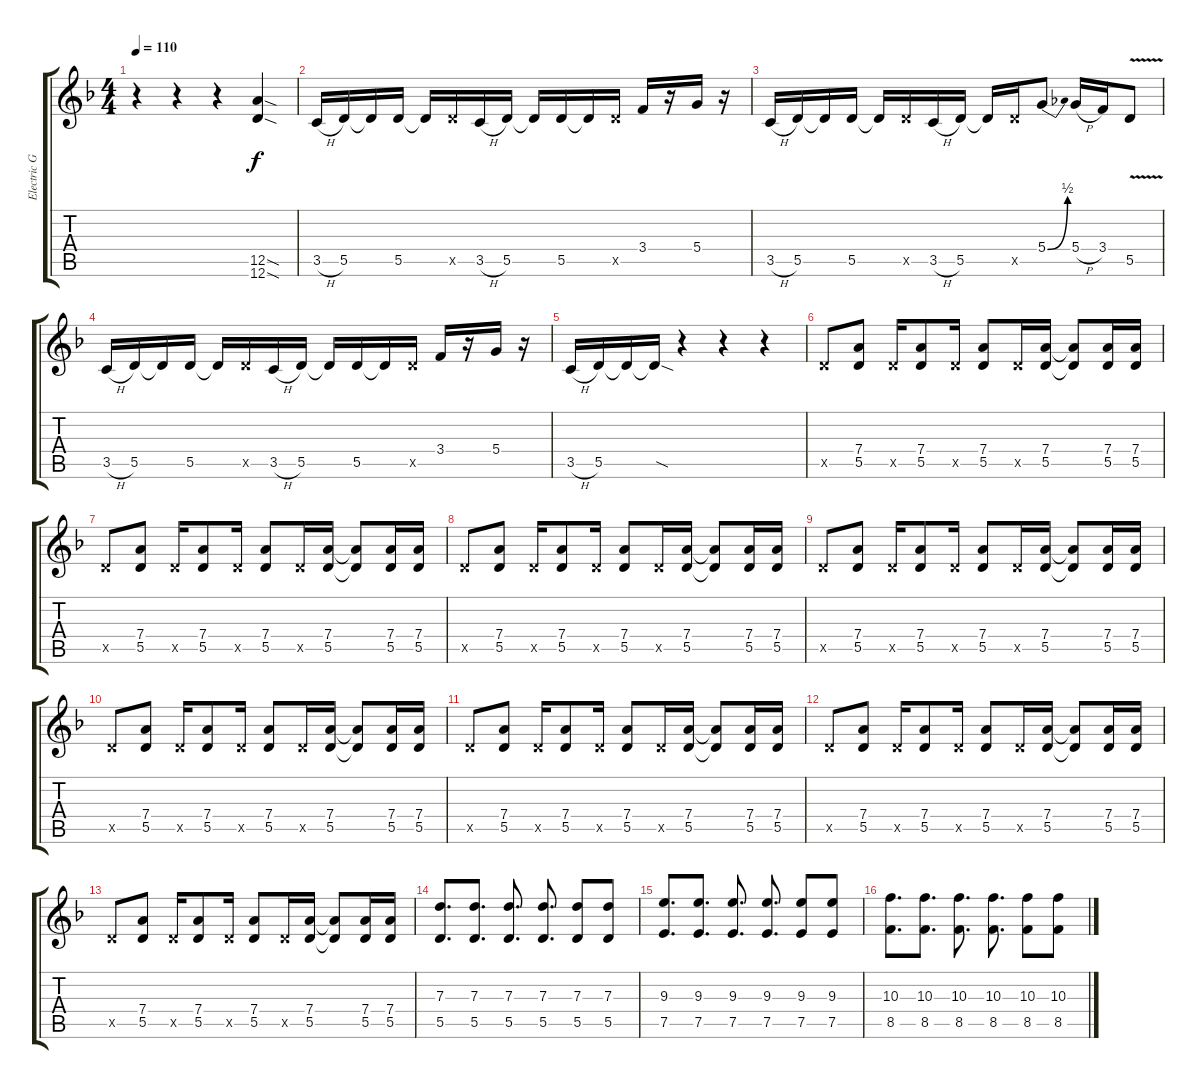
\track ("Electric Guitar 2" "Electric G") {instrument distortionguitar}
\staff {score tabs}
\tuning (E4 B3 G3 D3 A2 D2) {hide}
\ts (4 4)
\tempo 110
\clef g2
\ks dminor
r.4{dy f instrument distortionguitar} r.4 r.4 (12.5{sod} 12.6{sod}).4 |
3.5{h}.16 5.5.16 5.5{t}.16 5.5.16 5.5{t}.16 5.5{x}.16 3.5{h}.16 5.5.16 5.5{t}.16 5.5.16 5.5{t}.16 5.5{x}.16 3.4.16 r.16 5.4.16 r.16 |
3.5{h}.16 5.5.16 5.5{t}.16 5.5.16 5.5{t}.16 5.5{x}.16 3.5{h}.16 5.5.16 5.5{t}.16 5.5{x}.16 5.4{be (bend 0 0 60 2)}.8 5.4{h}.16 3.4.16 5.5{v}.8 |
3.5{h}.16 5.5.16 5.5{t}.16 5.5.16 5.5{t}.16 5.5{x}.16 3.5{h}.16 5.5.16 5.5{t}.16 5.5.16 5.5{t}.16 5.5{x}.16 3.4.16 r.16 5.4.16 r.16 |
3.5{h}.16 5.5.16 5.5{t}.16 5.5{sod t}.16 r.4 r.4 r.4 |
5.5{x}.8 (7.4 5.5).8 5.5{x}.16 (7.4 5.5).8 5.5{x}.16 (7.4 5.5).8 5.5{x}.16 (7.4 5.5).16 (7.4{t} 5.5{t}).8 (7.4 5.5).16 (7.4 5.5).16 |
5.5{x}.8 (7.4 5.5).8 5.5{x}.16 (7.4 5.5).8 5.5{x}.16 (7.4 5.5).8 5.5{x}.16 (7.4 5.5).16 (7.4{t} 5.5{t}).8 (7.4 5.5).16 (7.4 5.5).16 |
5.5{x}.8 (7.4 5.5).8 5.5{x}.16 (7.4 5.5).8 5.5{x}.16 (7.4 5.5).8 5.5{x}.16 (7.4 5.5).16 (7.4{t} 5.5{t}).8 (7.4 5.5).16 (7.4 5.5).16 |
5.5{x}.8 (7.4 5.5).8 5.5{x}.16 (7.4 5.5).8 5.5{x}.16 (7.4 5.5).8 5.5{x}.16 (7.4 5.5).16 (7.4{t} 5.5{t}).8 (7.4 5.5).16 (7.4 5.5).16 |
5.5{x}.8 (7.4 5.5).8 5.5{x}.16 (7.4 5.5).8 5.5{x}.16 (7.4 5.5).8 5.5{x}.16 (7.4 5.5).16 (7.4{t} 5.5{t}).8 (7.4 5.5).16 (7.4 5.5).16 |
5.5{x}.8 (7.4 5.5).8 5.5{x}.16 (7.4 5.5).8 5.5{x}.16 (7.4 5.5).8 5.5{x}.16 (7.4 5.5).16 (7.4{t} 5.5{t}).8 (7.4 5.5).16 (7.4 5.5).16 |
5.5{x}.8 (7.4 5.5).8 5.5{x}.16 (7.4 5.5).8 5.5{x}.16 (7.4 5.5).8 5.5{x}.16 (7.4 5.5).16 (7.4{t} 5.5{t}).8 (7.4 5.5).16 (7.4 5.5).16 |
5.5{x}.8 (7.4 5.5).8 5.5{x}.16 (7.4 5.5).8 5.5{x}.16 (7.4 5.5).8 5.5{x}.16 (7.4 5.5).16 (7.4{t} 5.5{t}).8 (7.4 5.5).16 (7.4 5.5).16 |
(7.3 5.5).8{d} (7.3 5.5).8{d} (7.3 5.5).8{d} (7.3 5.5).8{d} (7.3 5.5).8 (7.3 5.5).8 |
(9.3 7.5).8{d} (9.3 7.5).8{d} (9.3 7.5).8{d} (9.3 7.5).8{d} (9.3 7.5).8 (9.3 7.5).8 |
(10.3 8.5).8{d} (10.3 8.5).8{d} (10.3 8.5).8{d} (10.3 8.5).8{d} (10.3 8.5).8 (10.3 8.5).8
